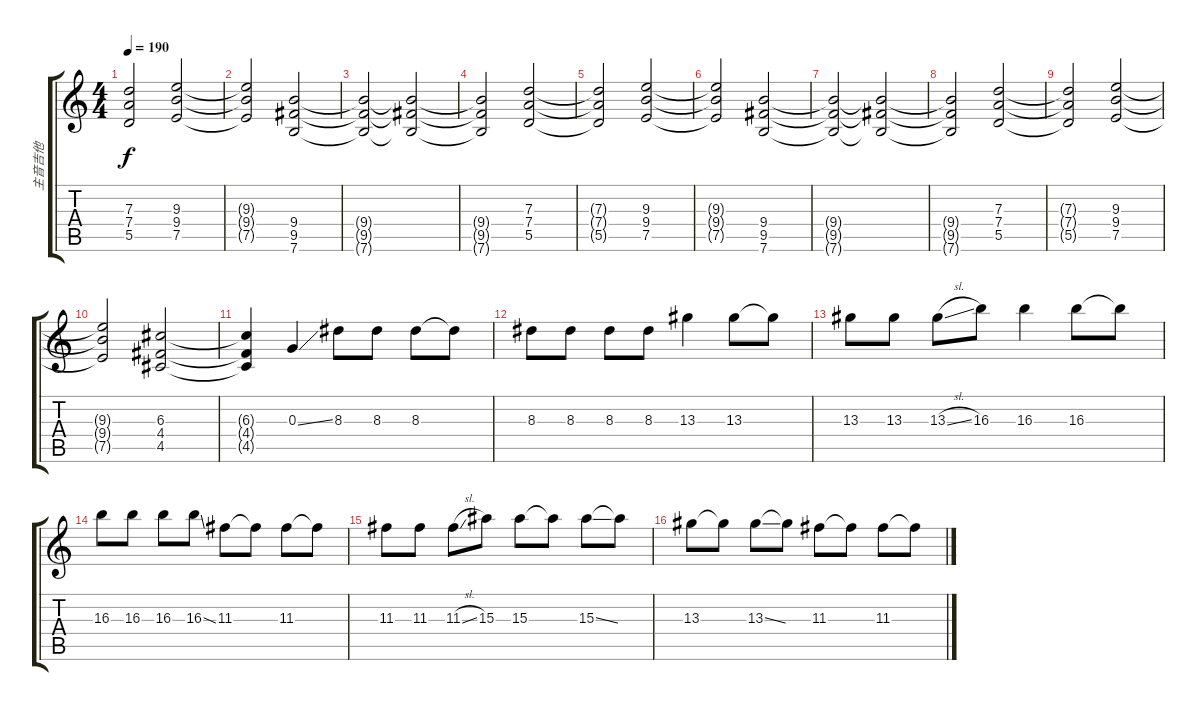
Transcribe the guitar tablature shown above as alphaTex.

\track ("主音吉他" "主音吉他") {instrument overdrivenguitar}
\staff {score tabs}
\tuning (E4 B3 G3 D3 A2 E2) {hide}
\ts (4 4)
\tempo 190
\clef g2
\ks c
(7.3{t} 7.4{t} 5.5{t}).2{dy f} (9.3 9.4 7.5).2 |
(9.3{t} 9.4{t} 7.5{t}).2 (9.4 9.5 7.6).2 |
(9.4{t} 9.5{t} 7.6{t}).2 (9.4{t} 9.5{t} 7.6{t}).2 |
(9.4{t} 9.5{t} 7.6{t}).2 (7.3 7.4 5.5).2 |
(7.3{t} 7.4{t} 5.5{t}).2 (9.3 9.4 7.5).2 |
(9.3{t} 9.4{t} 7.5{t}).2 (9.4 9.5 7.6).2 |
(9.4{t} 9.5{t} 7.6{t}).2 (9.4{t} 9.5{t} 7.6{t}).2 |
(9.4{t} 9.5{t} 7.6{t}).2 (7.3 7.4 5.5).2 |
(7.3{t} 7.4{t} 5.5{t}).2 (9.3 9.4 7.5).2 |
(9.3{t} 9.4{t} 7.5{t}).2 (6.3 4.4 4.5).2 |
(6.3{t} 4.4{t} 4.5{t}).4 0.3{ss}.4 8.3.8 8.3.8 8.3.8 8.3{t}.8 |
8.3.8 8.3.8 8.3.8 8.3.8 13.3.4 13.3.8 13.3{t}.8 |
13.3.8 13.3.8 13.3{sl}.8 16.3.8 16.3.4 16.3.8 16.3{t}.8 |
16.3.8 16.3.8 16.3.8 16.3{ss}.8 11.3.8 11.3{t}.8 11.3.8 11.3{t}.8 |
11.3.8 11.3.8 11.3{sl}.8 15.3.8 15.3.8 15.3{t}.8 15.3{ss}.8 15.3{t}.8 |
13.3.8 13.3{t}.8 13.3{ss}.8 13.3{t}.8 11.3.8 11.3{t}.8 11.3.8 11.3{t}.8
